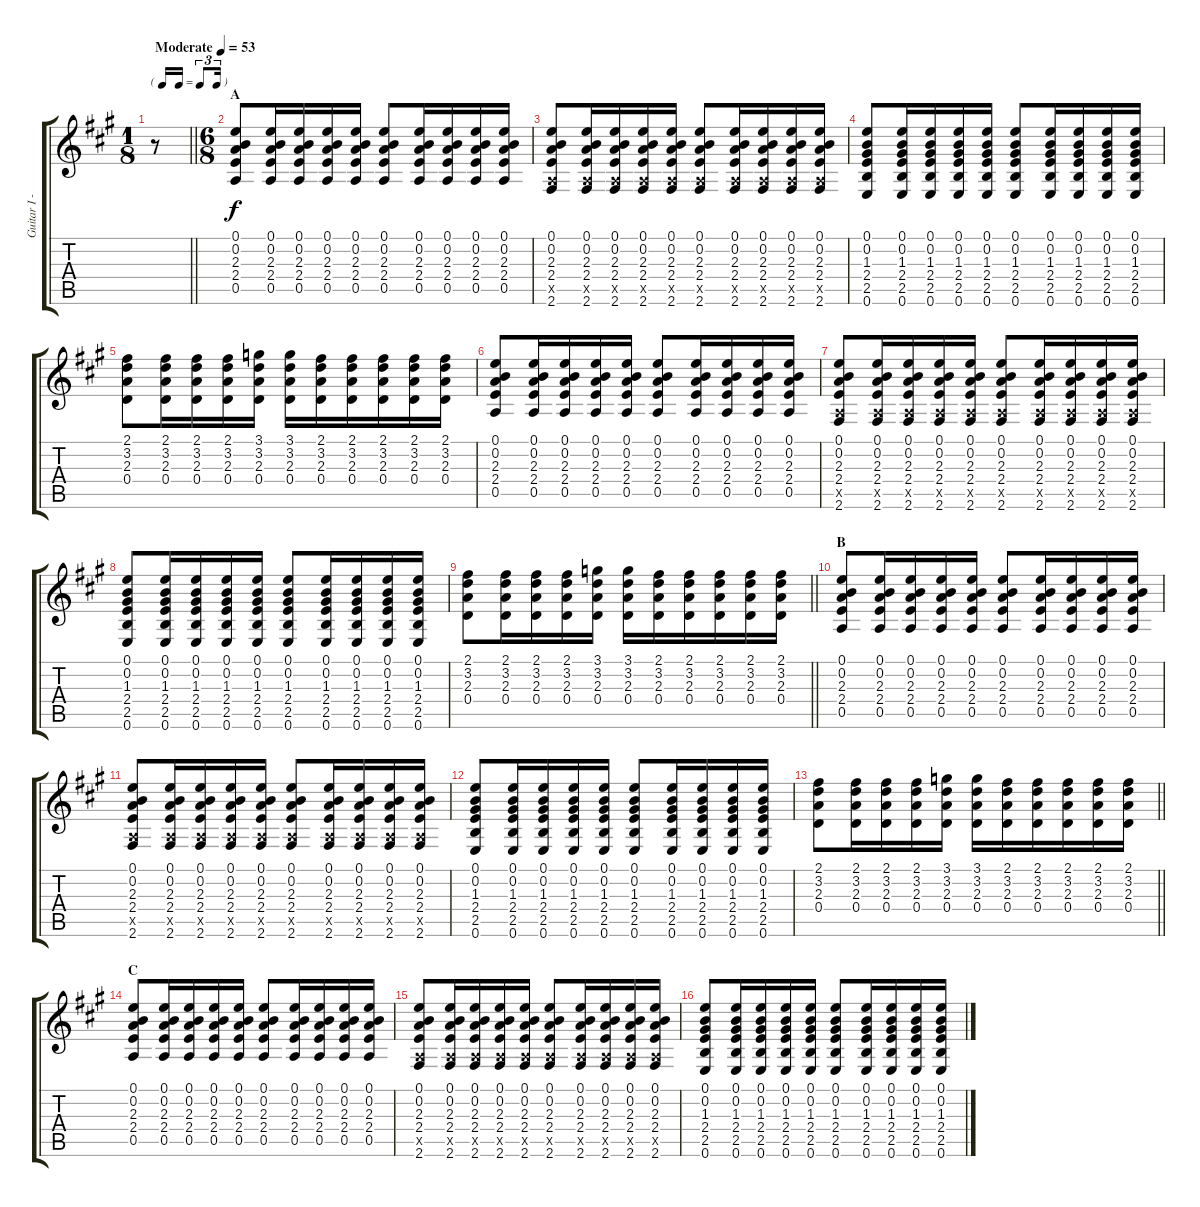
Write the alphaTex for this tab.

\track ("Guitar I - Gotoh Masafumi" "Guitar I -") {instrument acousticguitarsteel}
\staff {score tabs}
\tuning (E4 B3 G3 D3 A2 E2) {hide}
\ts (1 8)
\tf triplet16th
\tempo (53 "Moderate")
\clef g2
\barLineRight lightlight
\ks a
r.8{dy f instrument acousticguitarsteel} |
\ts (6 8)
\section ("" "A")
(0.1 0.2 2.3 2.4 0.5).8 (0.1 0.2 2.3 2.4 0.5).16 (0.1 0.2 2.3 2.4 0.5).16 (0.1 0.2 2.3 2.4 0.5).16 (0.1 0.2 2.3 2.4 0.5).16 (0.1 0.2 2.3 2.4 0.5).8 (0.1 0.2 2.3 2.4 0.5).16 (0.1 0.2 2.3 2.4 0.5).16 (0.1 0.2 2.3 2.4 0.5).16 (0.1 0.2 2.3 2.4 0.5).16 |
(0.1 0.2 2.3 2.4 0.5{x} 2.6).8 (0.1 0.2 2.3 2.4 0.5{x} 2.6).16 (0.1 0.2 2.3 2.4 0.5{x} 2.6).16 (0.1 0.2 2.3 2.4 0.5{x} 2.6).16 (0.1 0.2 2.3 2.4 0.5{x} 2.6).16 (0.1 0.2 2.3 2.4 0.5{x} 2.6).8 (0.1 0.2 2.3 2.4 0.5{x} 2.6).16 (0.1 0.2 2.3 2.4 0.5{x} 2.6).16 (0.1 0.2 2.3 2.4 0.5{x} 2.6).16 (0.1 0.2 2.3 2.4 0.5{x} 2.6).16 |
(0.1 0.2 1.3 2.4 2.5 0.6).8 (0.1 0.2 1.3 2.4 2.5 0.6).16 (0.1 0.2 1.3 2.4 2.5 0.6).16 (0.1 0.2 1.3 2.4 2.5 0.6).16 (0.1 0.2 1.3 2.4 2.5 0.6).16 (0.1 0.2 1.3 2.4 2.5 0.6).8 (0.1 0.2 1.3 2.4 2.5 0.6).16 (0.1 0.2 1.3 2.4 2.5 0.6).16 (0.1 0.2 1.3 2.4 2.5 0.6).16 (0.1 0.2 1.3 2.4 2.5 0.6).16 |
(2.1 3.2 2.3 0.4).8 (2.1 3.2 2.3 0.4).16 (2.1 3.2 2.3 0.4).16 (2.1 3.2 2.3 0.4).16 (3.1 3.2 2.3 0.4).16 (3.1 3.2 2.3 0.4).16 (2.1 3.2 2.3 0.4).16 (2.1 3.2 2.3 0.4).16 (2.1 3.2 2.3 0.4).16 (2.1 3.2 2.3 0.4).16 (2.1 3.2 2.3 0.4).16 |
(0.1 0.2 2.3 2.4 0.5).8 (0.1 0.2 2.3 2.4 0.5).16 (0.1 0.2 2.3 2.4 0.5).16 (0.1 0.2 2.3 2.4 0.5).16 (0.1 0.2 2.3 2.4 0.5).16 (0.1 0.2 2.3 2.4 0.5).8 (0.1 0.2 2.3 2.4 0.5).16 (0.1 0.2 2.3 2.4 0.5).16 (0.1 0.2 2.3 2.4 0.5).16 (0.1 0.2 2.3 2.4 0.5).16 |
(0.1 0.2 2.3 2.4 0.5{x} 2.6).8 (0.1 0.2 2.3 2.4 0.5{x} 2.6).16 (0.1 0.2 2.3 2.4 0.5{x} 2.6).16 (0.1 0.2 2.3 2.4 0.5{x} 2.6).16 (0.1 0.2 2.3 2.4 0.5{x} 2.6).16 (0.1 0.2 2.3 2.4 0.5{x} 2.6).8 (0.1 0.2 2.3 2.4 0.5{x} 2.6).16 (0.1 0.2 2.3 2.4 0.5{x} 2.6).16 (0.1 0.2 2.3 2.4 0.5{x} 2.6).16 (0.1 0.2 2.3 2.4 0.5{x} 2.6).16 |
(0.1 0.2 1.3 2.4 2.5 0.6).8 (0.1 0.2 1.3 2.4 2.5 0.6).16 (0.1 0.2 1.3 2.4 2.5 0.6).16 (0.1 0.2 1.3 2.4 2.5 0.6).16 (0.1 0.2 1.3 2.4 2.5 0.6).16 (0.1 0.2 1.3 2.4 2.5 0.6).8 (0.1 0.2 1.3 2.4 2.5 0.6).16 (0.1 0.2 1.3 2.4 2.5 0.6).16 (0.1 0.2 1.3 2.4 2.5 0.6).16 (0.1 0.2 1.3 2.4 2.5 0.6).16 |
\barLineRight lightlight
(2.1 3.2 2.3 0.4).8 (2.1 3.2 2.3 0.4).16 (2.1 3.2 2.3 0.4).16 (2.1 3.2 2.3 0.4).16 (3.1 3.2 2.3 0.4).16 (3.1 3.2 2.3 0.4).16 (2.1 3.2 2.3 0.4).16 (2.1 3.2 2.3 0.4).16 (2.1 3.2 2.3 0.4).16 (2.1 3.2 2.3 0.4).16 (2.1 3.2 2.3 0.4).16 |
\section ("" "B")
(0.1 0.2 2.3 2.4 0.5).8 (0.1 0.2 2.3 2.4 0.5).16 (0.1 0.2 2.3 2.4 0.5).16 (0.1 0.2 2.3 2.4 0.5).16 (0.1 0.2 2.3 2.4 0.5).16 (0.1 0.2 2.3 2.4 0.5).8 (0.1 0.2 2.3 2.4 0.5).16 (0.1 0.2 2.3 2.4 0.5).16 (0.1 0.2 2.3 2.4 0.5).16 (0.1 0.2 2.3 2.4 0.5).16 |
(0.1 0.2 2.3 2.4 0.5{x} 2.6).8 (0.1 0.2 2.3 2.4 0.5{x} 2.6).16 (0.1 0.2 2.3 2.4 0.5{x} 2.6).16 (0.1 0.2 2.3 2.4 0.5{x} 2.6).16 (0.1 0.2 2.3 2.4 0.5{x} 2.6).16 (0.1 0.2 2.3 2.4 0.5{x} 2.6).8 (0.1 0.2 2.3 2.4 0.5{x} 2.6).16 (0.1 0.2 2.3 2.4 0.5{x} 2.6).16 (0.1 0.2 2.3 2.4 0.5{x} 2.6).16 (0.1 0.2 2.3 2.4 0.5{x} 2.6).16 |
(0.1 0.2 1.3 2.4 2.5 0.6).8 (0.1 0.2 1.3 2.4 2.5 0.6).16 (0.1 0.2 1.3 2.4 2.5 0.6).16 (0.1 0.2 1.3 2.4 2.5 0.6).16 (0.1 0.2 1.3 2.4 2.5 0.6).16 (0.1 0.2 1.3 2.4 2.5 0.6).8 (0.1 0.2 1.3 2.4 2.5 0.6).16 (0.1 0.2 1.3 2.4 2.5 0.6).16 (0.1 0.2 1.3 2.4 2.5 0.6).16 (0.1 0.2 1.3 2.4 2.5 0.6).16 |
\barLineRight lightlight
(2.1 3.2 2.3 0.4).8 (2.1 3.2 2.3 0.4).16 (2.1 3.2 2.3 0.4).16 (2.1 3.2 2.3 0.4).16 (3.1 3.2 2.3 0.4).16 (3.1 3.2 2.3 0.4).16 (2.1 3.2 2.3 0.4).16 (2.1 3.2 2.3 0.4).16 (2.1 3.2 2.3 0.4).16 (2.1 3.2 2.3 0.4).16 (2.1 3.2 2.3 0.4).16 |
\section ("" "C")
(0.1 0.2 2.3 2.4 0.5).8 (0.1 0.2 2.3 2.4 0.5).16 (0.1 0.2 2.3 2.4 0.5).16 (0.1 0.2 2.3 2.4 0.5).16 (0.1 0.2 2.3 2.4 0.5).16 (0.1 0.2 2.3 2.4 0.5).8 (0.1 0.2 2.3 2.4 0.5).16 (0.1 0.2 2.3 2.4 0.5).16 (0.1 0.2 2.3 2.4 0.5).16 (0.1 0.2 2.3 2.4 0.5).16 |
(0.1 0.2 2.3 2.4 0.5{x} 2.6).8 (0.1 0.2 2.3 2.4 0.5{x} 2.6).16 (0.1 0.2 2.3 2.4 0.5{x} 2.6).16 (0.1 0.2 2.3 2.4 0.5{x} 2.6).16 (0.1 0.2 2.3 2.4 0.5{x} 2.6).16 (0.1 0.2 2.3 2.4 0.5{x} 2.6).8 (0.1 0.2 2.3 2.4 0.5{x} 2.6).16 (0.1 0.2 2.3 2.4 0.5{x} 2.6).16 (0.1 0.2 2.3 2.4 0.5{x} 2.6).16 (0.1 0.2 2.3 2.4 0.5{x} 2.6).16 |
(0.1 0.2 1.3 2.4 2.5 0.6).8 (0.1 0.2 1.3 2.4 2.5 0.6).16 (0.1 0.2 1.3 2.4 2.5 0.6).16 (0.1 0.2 1.3 2.4 2.5 0.6).16 (0.1 0.2 1.3 2.4 2.5 0.6).16 (0.1 0.2 1.3 2.4 2.5 0.6).8 (0.1 0.2 1.3 2.4 2.5 0.6).16 (0.1 0.2 1.3 2.4 2.5 0.6).16 (0.1 0.2 1.3 2.4 2.5 0.6).16 (0.1 0.2 1.3 2.4 2.5 0.6).16
